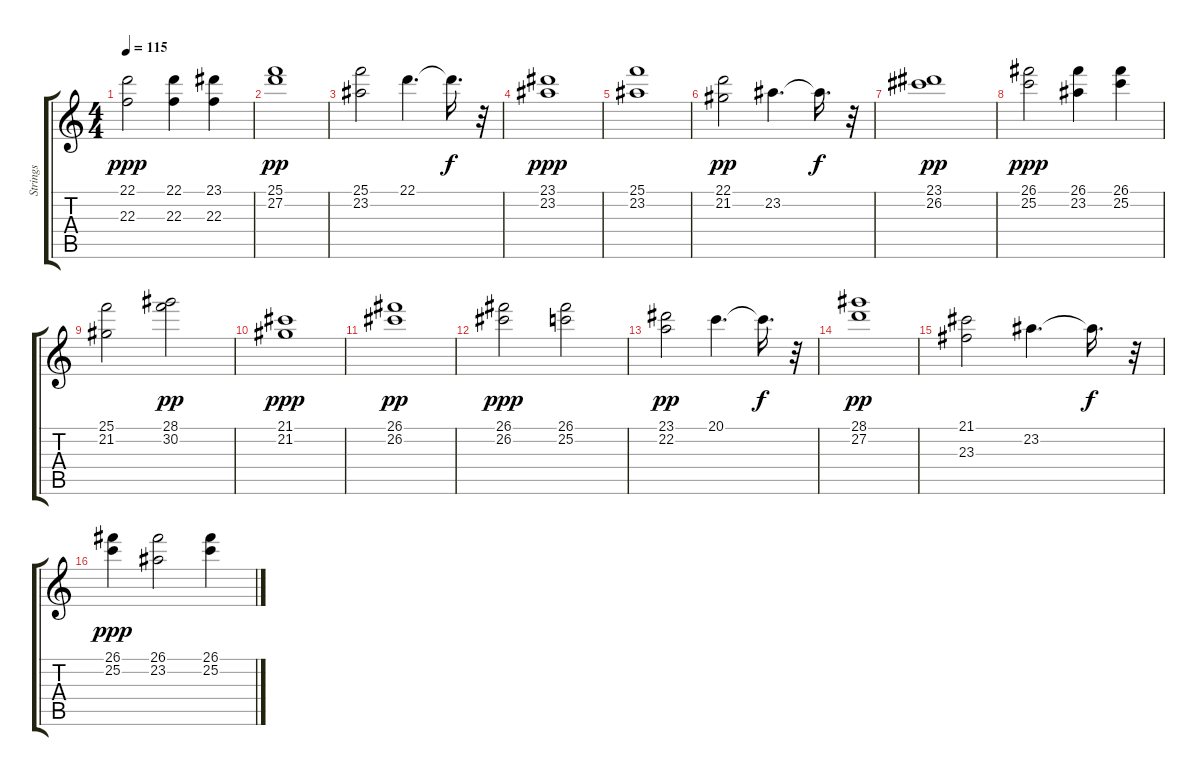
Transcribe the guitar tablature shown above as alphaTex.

\track ("Strings" "Strings") {instrument stringensemble1}
\staff {score tabs}
\tuning (E4 B3 G3 D3 A2 E2) {hide}
\ts (4 4)
\tempo 115
\clef g2
\ks c
(22.1 22.3).2{dy ppp} (22.1 22.3).4 (23.1 22.3).4 |
(25.1 27.2).1{dy pp} |
(25.1 23.2).2 22.1.4{d} 22.1{t}.16{d dy f} r.32 |
(23.1 23.2).1{dy ppp} |
(25.1 23.2).1 |
(22.1 21.2).2{dy pp} 23.2.4{d} 23.2{t}.16{d dy f} r.32 |
(23.1 26.2).1{dy pp} |
(26.1 25.2).2{dy ppp} (26.1 23.2).4 (26.1 25.2).4 |
(25.1 21.2).2 (28.1 30.2).2{dy pp} |
(21.1 21.2).1{dy ppp} |
(26.1 26.2).1{dy pp} |
(26.1 26.2).2{dy ppp} (26.1 25.2).2 |
(23.1 22.2).2{dy pp} 20.1.4{d} 20.1{t}.16{d dy f} r.32 |
(28.1 27.2).1{dy pp} |
(21.1 23.3).2 23.2.4{d} 23.2{t}.16{d dy f} r.32 |
(26.1 25.2).4{dy ppp} (26.1 23.2).2 (26.1 25.2).4
